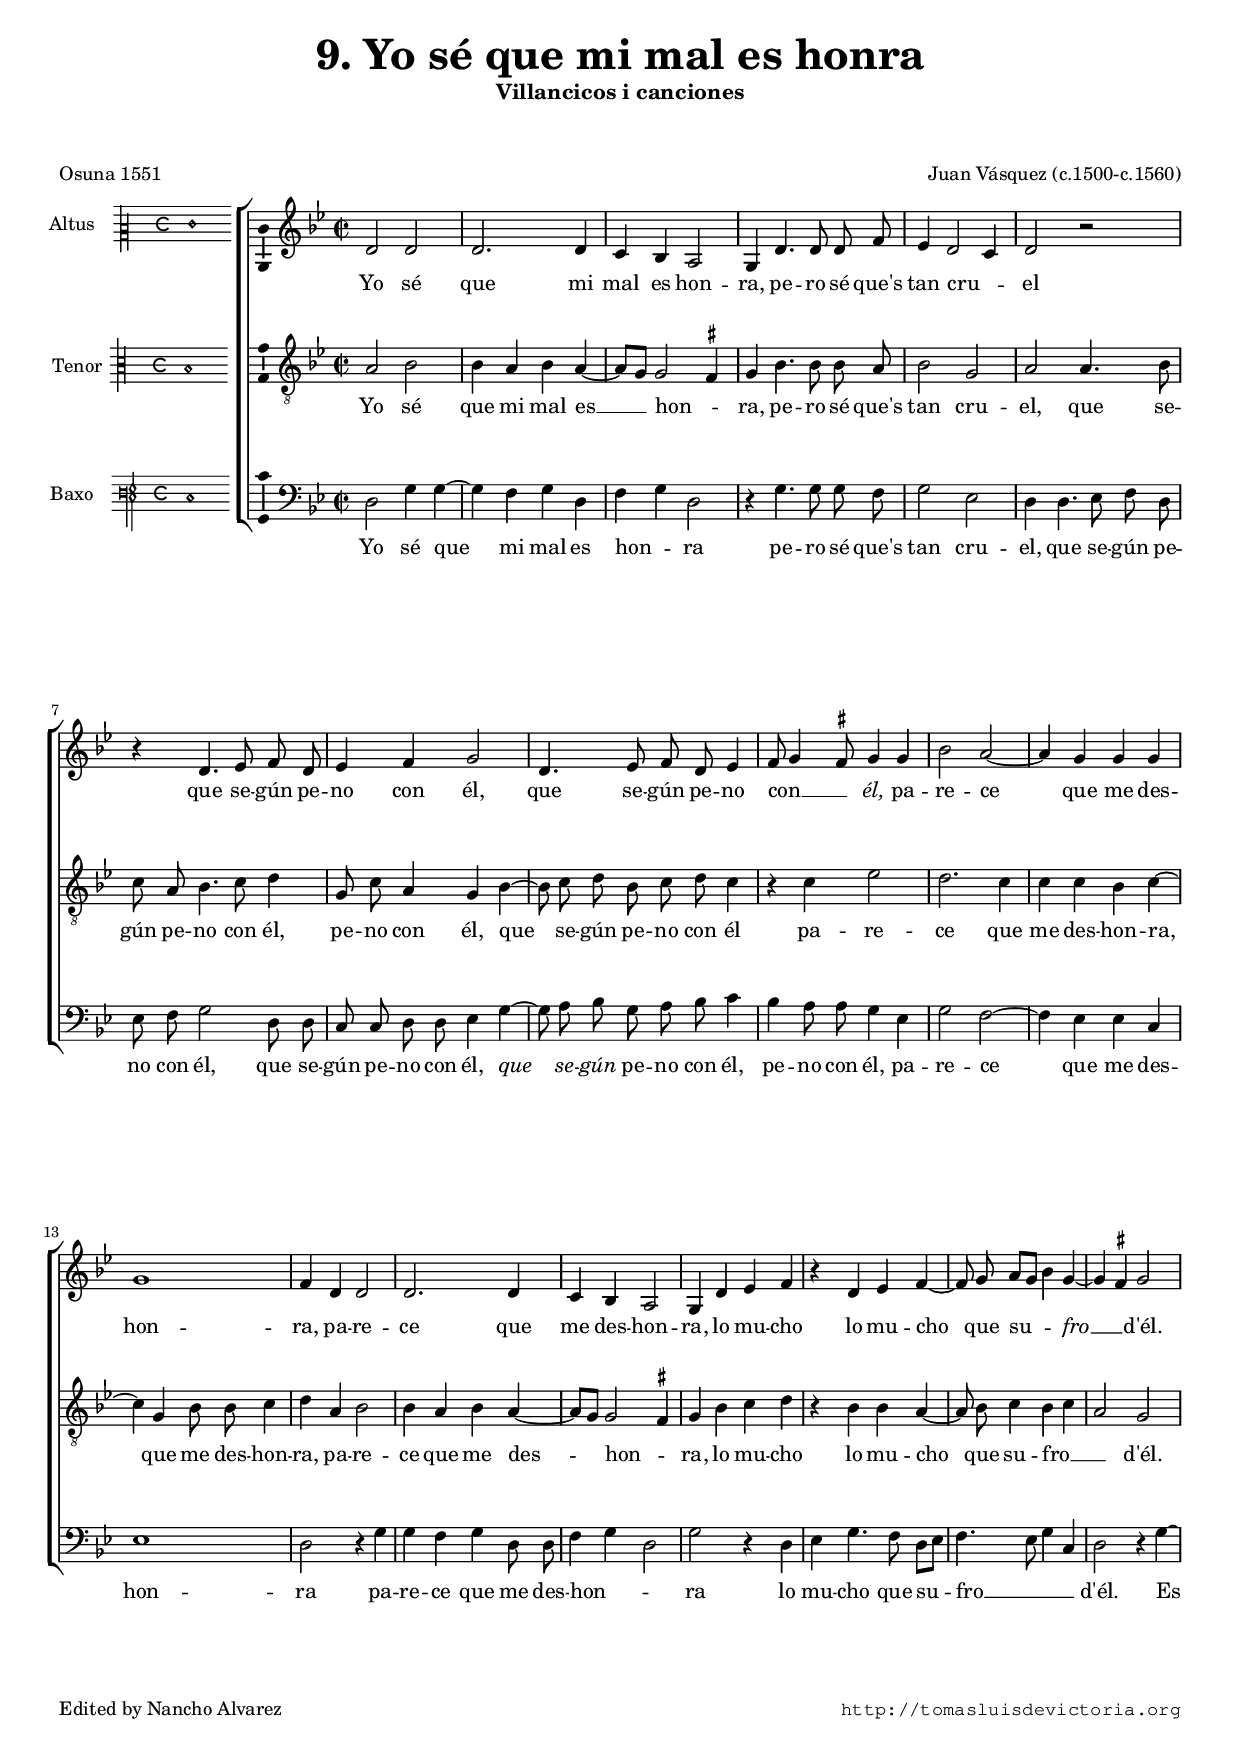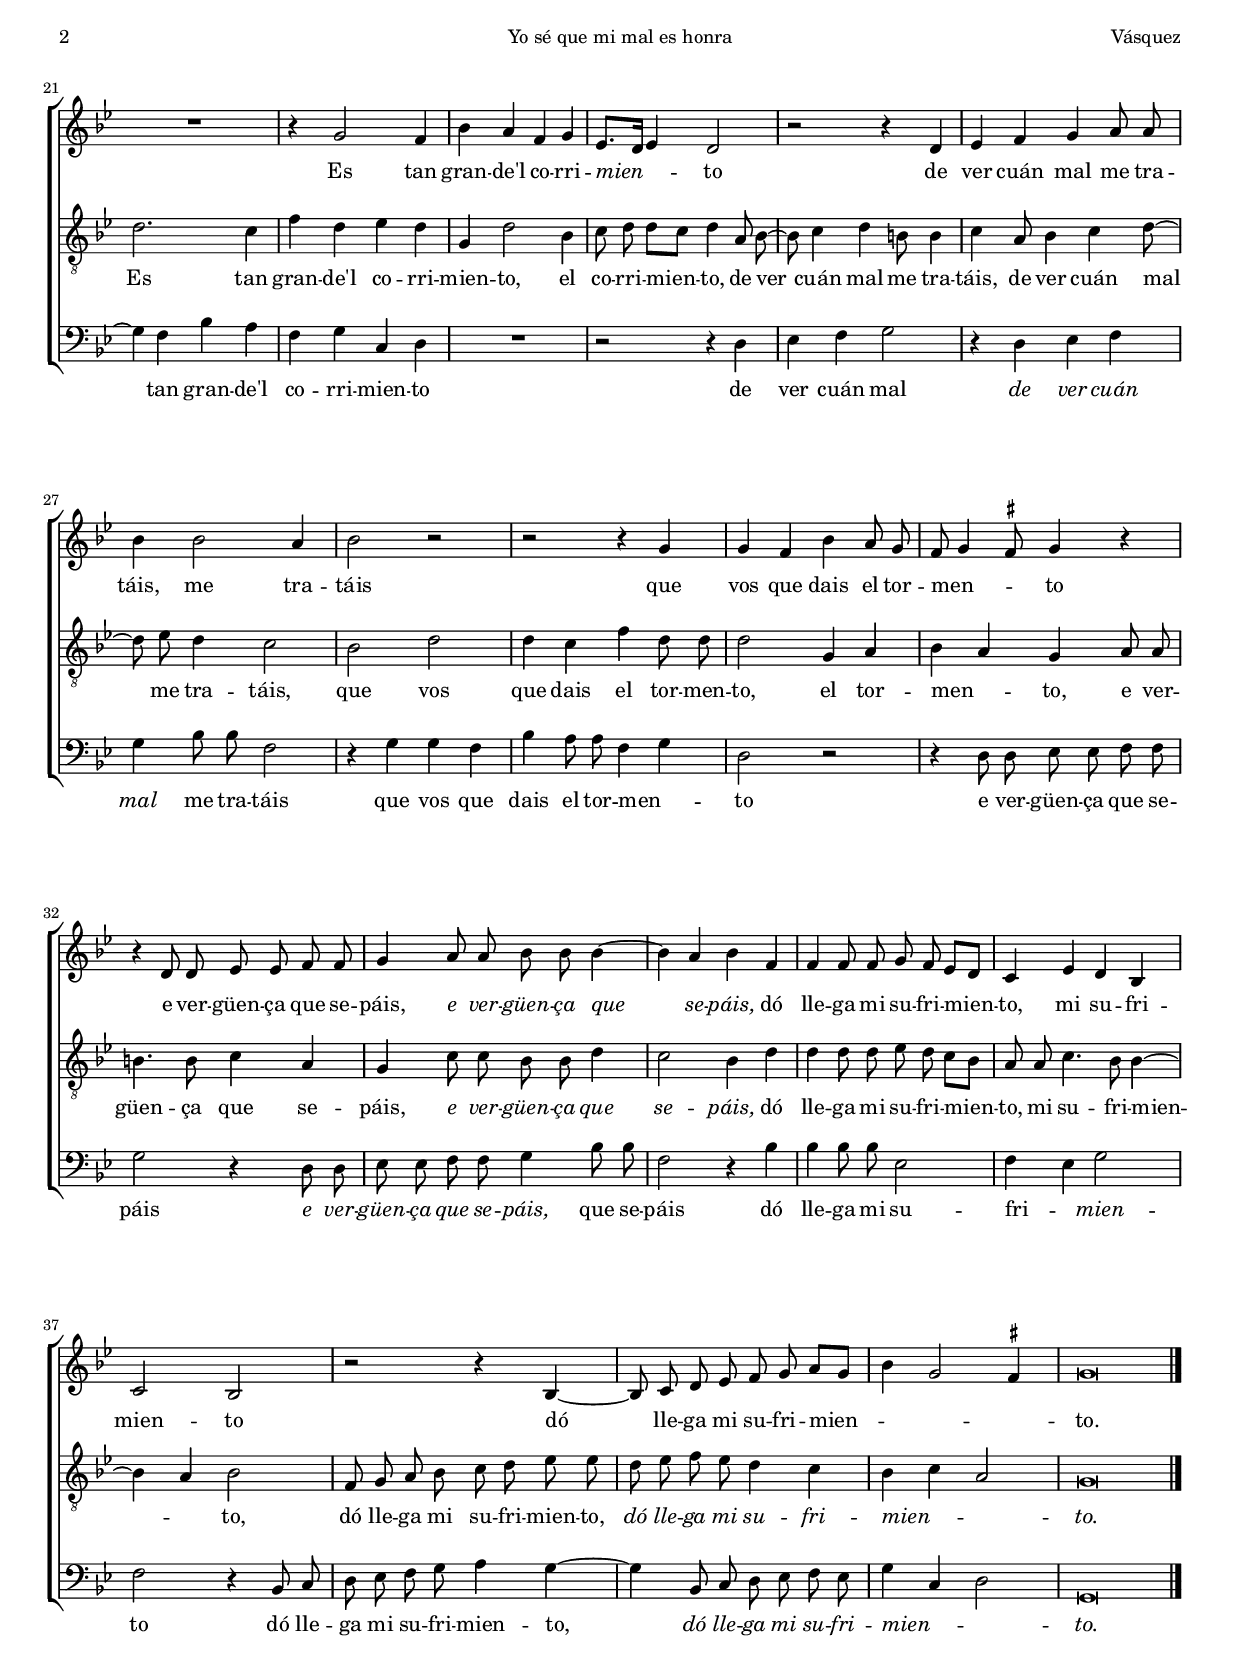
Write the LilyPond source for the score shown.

\version "2.18.0"

#(set-default-paper-size "a4")
#(set-global-staff-size 16.4)
#(ly:set-option 'point-and-click #f)
%mobile -s16.5 -i3.5

italicas=\override LyricText.font-shape = #'italic
rectas=\override LyricText.font-shape = #'upright
ss=\once \set suggestAccidentals = ##t
incipitwidth = 20
mtempo={\tempo 4 = 100}
mtempob={\tempo 4 = 50}

htitle="Yo sé que mi mal es honra"
hcomposer="Vásquez"

\header {
	title=\markup{\fontsize #3 "9. Yo sé que mi mal es honra"}
	subtitle="Villancicos i canciones"
	subsubtitle=\markup{\null \vspace #2 }
	composer="Juan Vásquez (c.1500-c.1560)"
        pdfauthor=\composer
	%opus="(-)"
	poet=\markup{"Osuna 1551"} % Villancicos i canciones de Iuan Vasquez a tres y a cuatro. Impreso por Juan de León
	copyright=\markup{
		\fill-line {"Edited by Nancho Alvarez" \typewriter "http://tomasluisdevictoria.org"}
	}
%	tagline=""
}

global={\key c \major \time 2/2 \skip 1*41 
	\bar "|."
}


cantus=\relative c'{
	e2 e
	e2. e4
	d c b2
	a4 e'4. e8 e g
	f4 e2 d4
	e2 r
	r4 e4. f8 g e
	f4 g a2
	e4. f8 g e f4
	g8 a4 \ss gis8 a4 a
	c2 b ~
	b4 a a a
	a1
	g4 e e2
	e2. e4
	d c b2
	a4 e' f g
	r4 e f g ~
	g8 a b[ a] c4 a ~
	a \ss gis a2
	\pageBreak %notablet
	R1
	r4 a2 g4
	c4 b g a
	f8.[ e16] f4 e2
	r2 r4 e
	f g a b8 b
	c4 c2 b4
	c2 r
	r r4 a
	a g c b8 a
	g8 a4 \ss gis8 a4 r
	r4 e8 e f f g g
	a4 b8 b c c c4 ~
	c b c g
	g4 g8 g a g f[ e]
	d4 f e c
	d2 c
	r2 r4 c ~
	c8 d e f g a b[ a]
	c4 a2 \ss gis4
	a\breve*1/2
}

tenor=\relative c'{
	b2 c
	c4 b c b ~
	b8[ a] a2 \ss gis4
	a4 c4. c8 c b
	c2 a
	b b4. c8
	d b c4. d8 e4
	a,8 d b4 a4 c ~
	c8 d e c d e d4
	r4 d f2
	e2. d4
	d d c d ~
	d a c8 c d4
	e4 b c2
	c4 b c b ~
	b8[ a] a2 \ss gis4
	a4 c d e
	r4 c c b ~
	b8 c d4 c d
	b2 a
	e'2. d4
	g4 e f e
	a, e'2 c4
	d8 e e8[ d] e4 b8 c ~
	c d4 e4 cis8 cis4
	d4 b8 c4 d4 e8 ~
	e f e4 d2
	c e
	e4 d g e8 e
	e2 a,4 b 
	c4 b a4 b8 b
	cis4. cis8 d4 b
	a d8 d c c e4
	d2 c4 e
	e4 e8 e f e d8[ c]
	b8 b d4. c8 c4 ~
	c b c2
	g8 a b c d e f f
	e f g f e4 d
	c d b2
	a\breve*1/2
}

bassus=\relative c{
	e2 a4 a ~
	a g a e
	g a e2
	r4 a4. a8 a g
	a2 f
	e4 e4. f8 g e
	f g a2 e8 e
	d d e e f4 a ~
	a8 b c a b c d4
	c4 b8 b a4 f
	a2 g ~
	g4 f f d
	f1
	e2 r4 a
	a g a e8 e
	g4 a e2
	a2 r4 e
	f a4. g8 e[ f]
	g4. f8 a4 d,
	e2 r4 a ~
	a g c b
	g a d, e
	R1
	r2 r4 e
	f g a2
	r4 e f g
	a c8 c g2
	r4 a a g
	c b8 b g4 a
	e2 r
	r4 e8 e f f g g
	a2 r4 e8 e
	f f g g a4 c8 c
	g2 r4 c
	c c8 c f,2
	g4 f a2
	g r4 c,8 d
	e f g a b4 a ~
	a c,8 d e f g f
	a4 d, e2
	a,\breve*1/2
}

textocantus=\lyricmode{
Yo sé que mi mal es hon -- ra,
pe -- ro sé que's tan cru -- _ el
que se -- gún pe -- no con él,
que se -- gún pe -- no con __ _ _ \italicas él, \rectas
pa -- re -- ce que me des -- hon -- ra,
pa -- re -- ce que me des -- hon -- ra,
lo mu -- cho 
lo mu -- cho que su -- _ \italicas fro __ _ \rectas d'él.
Es tan gran -- de'l co -- rri -- \italicas mien -- _ \rectas to
de ver cuán mal me tra -- táis,
me tra -- táis
que vos que dais el tor -- men -- _ _ to
e ver -- güen -- ça que se -- páis,
\italicas
e ver -- güen -- ça que se -- páis,
\rectas
dó lle -- ga mi su -- fri -- mien -- to,
mi su -- fri -- mien -- to
dó lle -- ga mi su -- fri -- mien -- _ _ _ to.
}

textotenor=\lyricmode{
Yo sé que mi mal es __ hon -- _ ra,
pe -- ro sé que's tan cru -- el,
que se -- gún pe -- no con él,
pe -- no con él,
que se -- gún pe -- no con él
pa -- re -- ce que me des -- hon -- ra,
que me des -- hon -- ra,
pa -- re -- ce que me des -- hon -- _ ra,
lo mu -- cho
lo mu -- cho que su -- fro __ _ _ d'él.
Es tan gran -- de'l co -- rri -- mien -- to,
el co -- rri -- mien -- to,
de ver cuán mal me tra -- táis,
de ver cuán mal me tra -- táis,
que vos que dais el tor -- men -- to,
el tor -- men -- _ to,
e ver -- güen -- ça que se -- páis,
\italicas
e ver -- güen -- ça que se -- páis,
\rectas
dó lle -- ga mi su -- fri -- mien -- to,
mi su -- fri -- mien -- _ to,
dó lle -- ga mi su -- fri -- mien -- to,
\italicas
dó lle -- ga mi su -- fri -- mien -- _ _ to.
}

textobassus=\lyricmode{
Yo sé que mi mal es hon -- _ ra
pe -- ro sé que's tan cru -- el,
que se -- gún pe -- no con él,
que se -- gún pe -- no con él,
\italicas
que se -- gún 
\rectas
pe -- no con él,
pe -- no con él,
pa -- re -- ce que me des -- hon -- ra
pa -- re -- ce que me des -- hon -- _ _ ra
lo mu -- cho que su -- fro __ _ _ _ d'él.
Es tan gran -- de'l co -- rri -- mien -- to
de ver cuán mal
\italicas
de ver cuán mal
\rectas
me tra -- táis
que vos que dais el tor -- men -- _ to
e ver -- güen -- ça que se -- páis
\italicas
e ver -- güen -- ça que se -- páis,
\rectas
que se -- páis
dó lle -- ga mi su -- fri -- _ \italicas mien -- \rectas to
dó lle -- ga mi su -- fri -- mien -- to,
\italicas
dó lle -- ga mi su -- fri -- mien -- _ _ to.
}


incipitcantus=\markup{
	\score{
		{ 
		\set Staff.instrumentName="Altus   " % Tiple
		\override NoteHead.style = #'neomensural
		\override Staff.TimeSignature.style = #'neomensural
		\cadenzaOn 
		\clef "petrucci-c2"
		\key c \major
		\time 4/4
                e'1
		} 

	\layout { line-width=\incipitwidth indent = 0 }
	}
}

incipittenor=\markup{
	\score{
		{ 
		\set Staff.instrumentName="Tenor "
		\override NoteHead.style = #'neomensural 
		\override Staff.TimeSignature.style = #'neomensural
		\cadenzaOn 
		\clef "petrucci-c3"
		\key c \major
		\time 4/4
                b1
		} 
	\layout { line-width=\incipitwidth indent=0 }
	}
}

incipitbassus=\markup{
	\score{
		{ 
		\set Staff.instrumentName="Baxo   "
		\override NoteHead.style = #'neomensural
		\override Staff.TimeSignature.style = #'neomensural
		\cadenzaOn 
		\clef "petrucci-f3"
		\key c \major
		\time 4/4
                e1
		} 
	\layout { line-width=\incipitwidth indent = 0 }
	}
}

%\layout {
%       \context {\Voice
%               \remove Ligature_bracket_engraver
%               \consists Mensural_ligature_engraver
%       }
%       line-width=\incipitwidth
%       indent = 0
%}

\score {\transpose c' bes{
\new ChoirStaff<<

	\new Staff <<\global
	\new Voice="v1" {
		\set Staff.instrumentName=\incipitcantus
		\clef "treble"
		\cantus }
	\new Lyrics \lyricsto "v1" {\textocantus }
	>>
	
	\new Staff <<\global
	\new Voice="v3" {
		\set Staff.instrumentName=\incipittenor
		\clef "G_8"
		\tenor }
	\new Lyrics \lyricsto "v3" {\textotenor }
	>>

	\new Staff <<\global
	\new Voice="v4" {
		\set Staff.instrumentName=\incipitbassus
		\clef "bass"
		\bassus }
	\new Lyrics \lyricsto "v4" {\textobassus }
	>>
	
>>

	} % transpose

\layout{ 
	\context {\Lyrics 
		\override VerticalAxisGroup.staff-affinity = #UP
		\override VerticalAxisGroup.nonstaff-relatedstaff-spacing =
			#'((basic-distance . 0) (minimum-distance . 0) (padding . 1))
		\override LyricText.font-size = #1.2
		\override LyricHyphen.minimum-distance = #0.5
	}
	\context {\Score 
		tempoHideNote = ##t
		\override BarNumber.padding = #2 
	}
	\context {\Voice 
		%melismaBusyProperties = #'()
		autoBeaming = ##f
	}
	\context {\Staff 
                %\RemoveEmptyStaves
                %\override VerticalAxisGroup.remove-first = ##t
		\override VerticalAxisGroup.staff-staff-spacing =
			#'((basic-distance . 11) (minimum-distance . 0) (padding . 1))
		\consists Ambitus_engraver 
		\override LigatureBracket.padding = #1
	}
}

%\midi { \mtempo }

}


\paper{
	evenHeaderMarkup=\markup  \fill-line { \fromproperty #'page:page-number-string \htitle \hcomposer }
	oddHeaderMarkup= \markup  \fill-line { \on-the-fly #not-first-page \hcomposer \on-the-fly #not-first-page \htitle \on-the-fly #not-first-page \fromproperty #'page:page-number-string }
	%system-count=8
	%page-count = 8
	ragged-last-bottom = ##f
	indent=3.2\cm
	system-system-spacing =
	#'((basic-distance . 20) (minimum-distance . 0) (padding . 5))
	top-system-spacing = % header
	#'((basic-distance . 10) (minimum-distance . 0) (padding . 0))
	last-bottom-spacing = % footer
	#'((basic-distance . 14) (minimum-distance . 0) (padding . 0))
	markup-system-spacing.padding = #1.5
}
